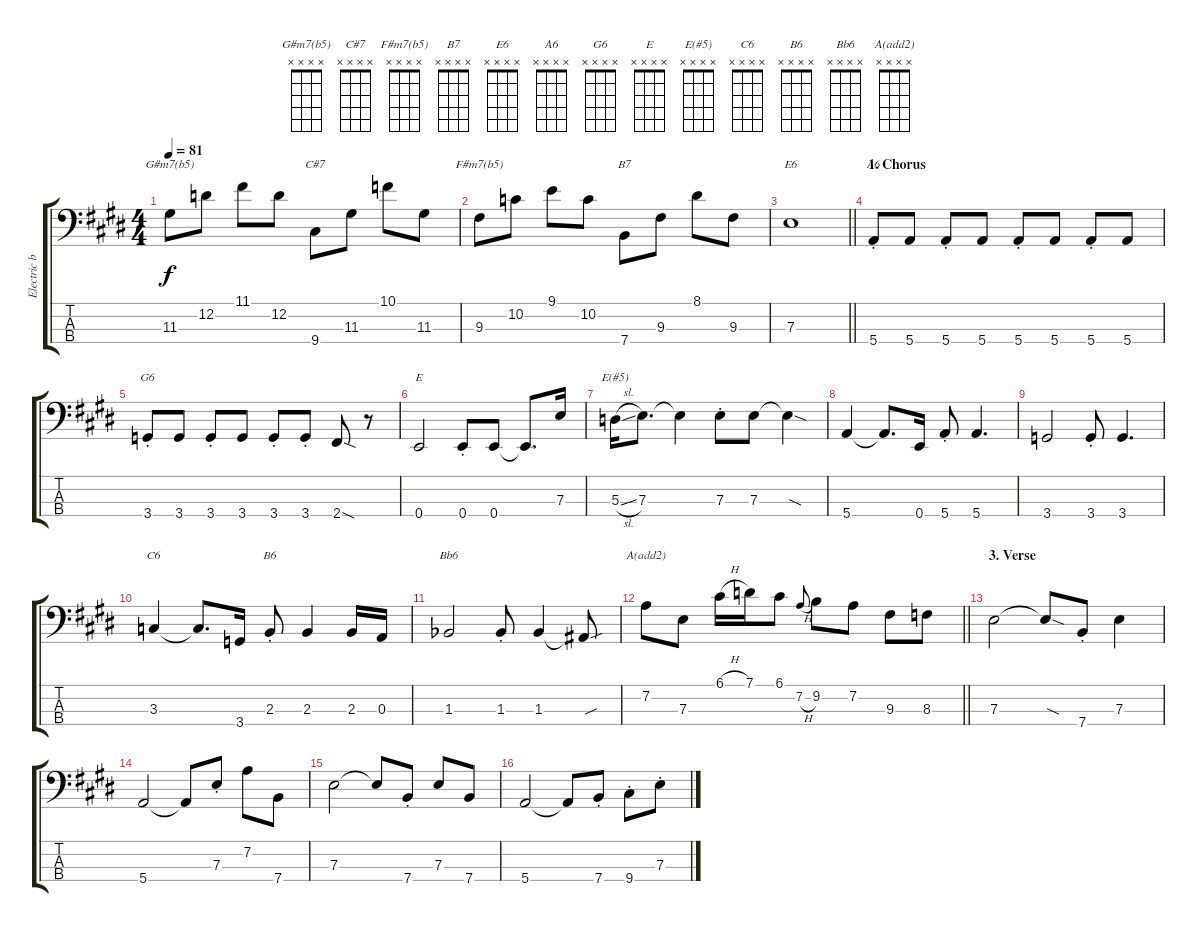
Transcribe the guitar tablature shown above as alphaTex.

\track ("Electric bass" "Electric b") {instrument electricbasspick}
\staff {score tabs}
\tuning (G2 D2 A1 E1) {hide}
\chord ("G#m7(b5)" x x x x)
\chord ("C#7" x x x x)
\chord ("F#m7(b5)" x x x x)
\chord ("B7" x x x x)
\chord ("E6" x x x x)
\chord ("A6" x x x x)
\chord ("G6" x x x x)
\chord ("E" x x x x)
\chord ("E(#5)" x x x x)
\chord ("C6" x x x x)
\chord ("B6" x x x x)
\chord ("Bb6" x x x x)
\chord ("A(add2)" x x x x)
\ts (4 4)
\tempo 81
\clef f4
\ks e
11.3.8{ch "G#m7(b5)" dy f} 12.2.8 11.1.8 12.2.8 9.4.8{ch "C#7"} 11.3.8 10.1.8 11.3.8 |
9.3.8{ch "F#m7(b5)"} 10.2.8 9.1.8 10.2.8 7.4.8{ch "B7"} 9.3.8 8.1.8 9.3.8 |
\barLineRight lightlight
7.3.1{ch "E6"} |
\section ("" "1. Chorus")
5.4{st}.8{ch "A6"} 5.4.8 5.4{st}.8 5.4.8 5.4{st}.8 5.4.8 5.4{st}.8 5.4.8 |
3.4{st}.8{ch "G6"} 3.4.8 3.4{st}.8 3.4.8 3.4{st}.8 3.4{st}.8 2.4{sod}.8 r.8 |
0.4.2{ch "E"} 0.4{st}.8 0.4.8 0.4{t}.8{d} 7.3.16 |
5.3{sl}.16{ch "E(#5)"} 7.3.8{d} 7.3{t}.4 7.3{st}.8 7.3.8 7.3{sod t}.4 |
5.4.4 5.4{t}.8{d} 0.4.16 5.4{st}.8 5.4.4{d} |
3.4.2 3.4{st}.8 3.4.4{d} |
3.3.4{ch "C6"} 3.3{t}.8{d} 3.4.16 2.3{st}.8{ch "B6"} 2.3.4 2.3.16 0.3.16 |
1.3{acc b}.2{ch "Bb6"} 1.3{st acc b}.8 1.3{acc b}.4 1.3{sou t}.8 |
\barLineRight lightlight
7.2.8{ch "A(add2)"} 7.3.8 6.1{h}.16 7.1.16 6.1.8 7.2{h}.8{gr onbeat} 9.2.8 7.2.8 9.3.8 8.3.8 |
\section ("" "3. Verse")
7.3.2 7.3{sod t}.8 7.4{st}.8 7.3.4 |
5.4.2 5.4{t}.8 7.3{st}.8 7.2.8 7.4.8 |
7.3.2 7.3{t}.8 7.4{st}.8 7.3.8 7.4.8 |
5.4.2 5.4{t}.8 7.4{st}.8 9.4{st}.8 7.3{st}.8
